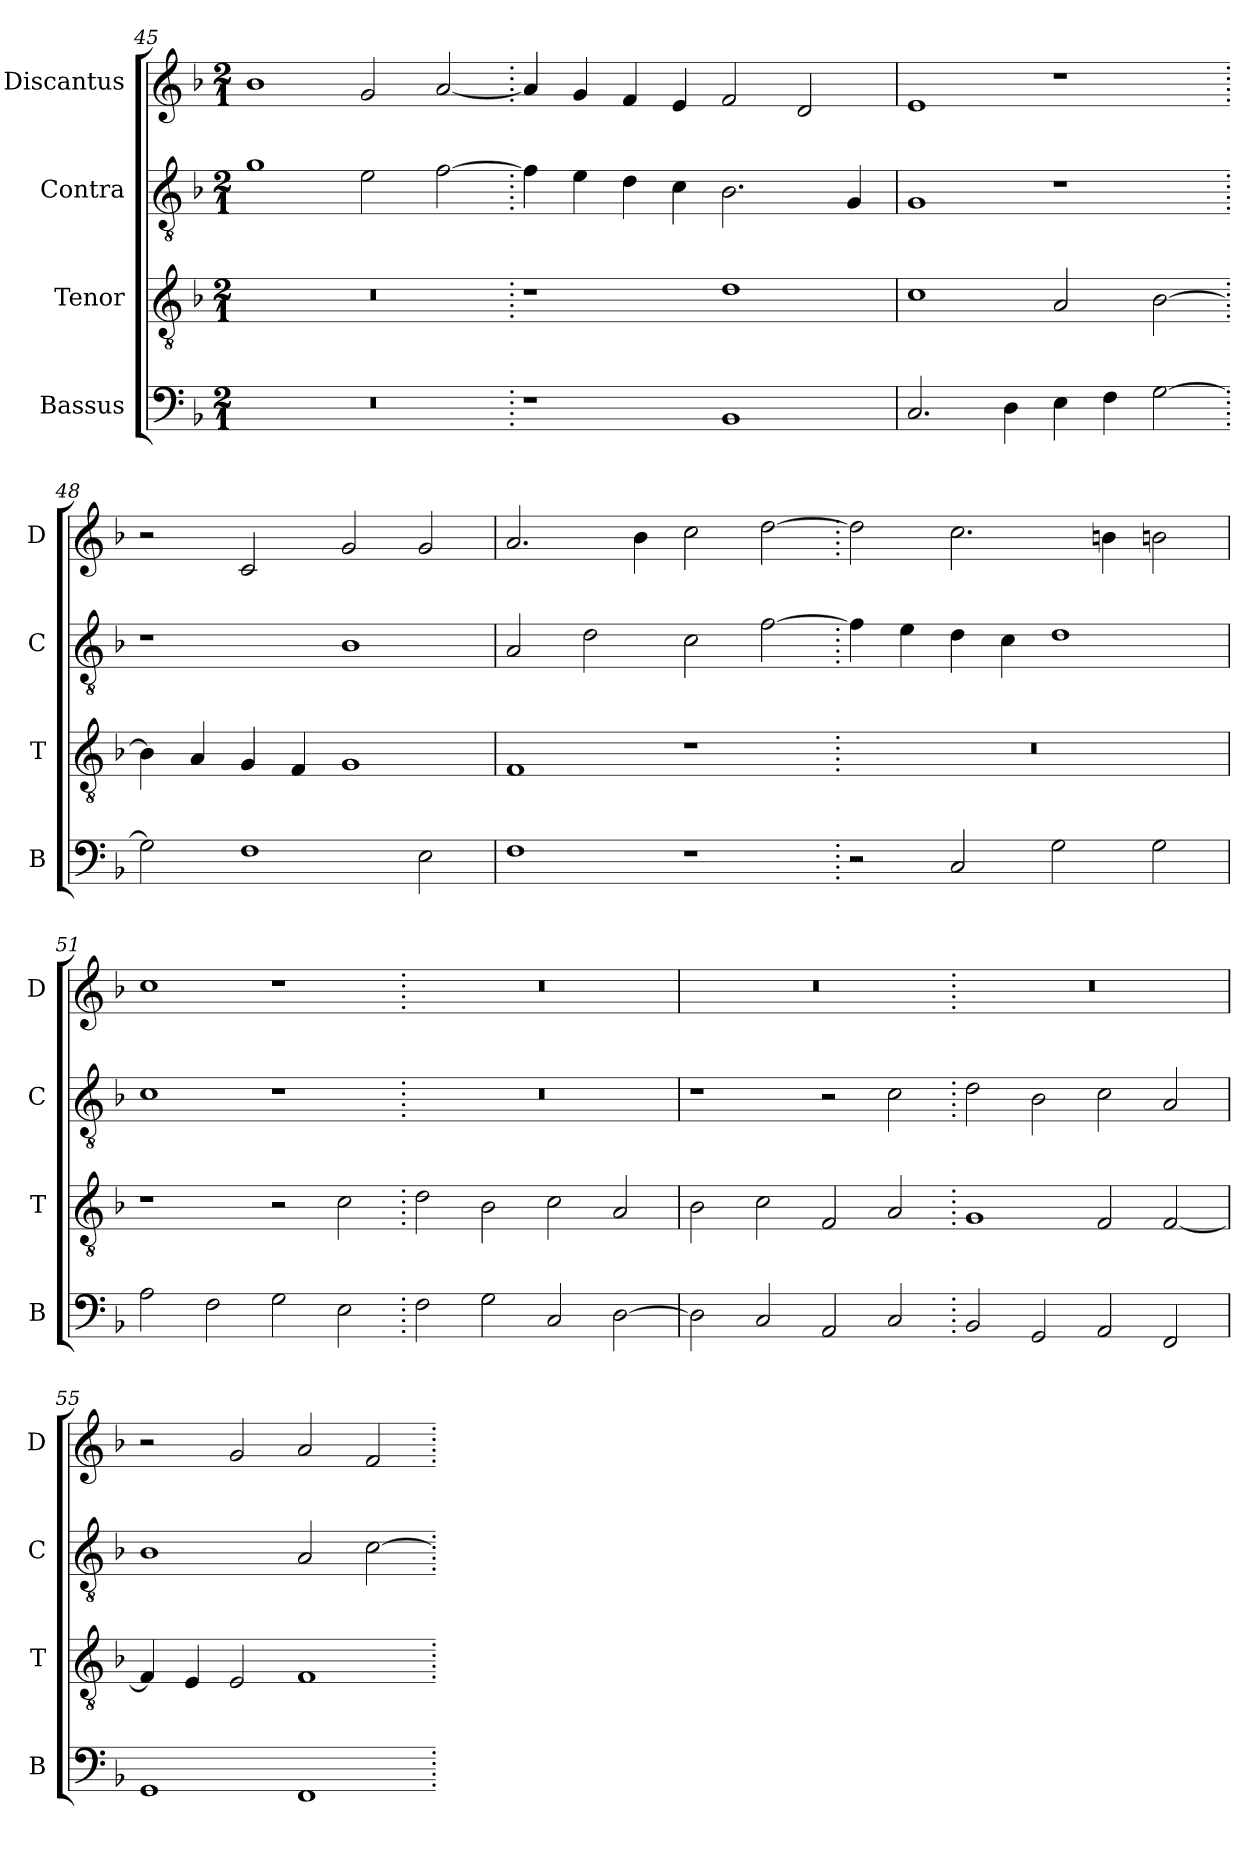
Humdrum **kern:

**kern	**kern	**kern	**kern
*part4	*part3	*part2	*part1
*staff4	*staff3	*staff2	*staff1
*I"Bassus	*I"Tenor	*I"Contra	*I"Discantus
*I'B	*I'T	*I'C	*I'D
*clefF4	*clefGv2	*clefGv2	*clefG2
*k[b-]	*k[b-]	*k[b-]	*k[b-]
*M2/1	*M2/1	*M2/1	*M2/1
=45	=45	=45	=45
0r	0r	1g	1b-
.	.	2e\	2g/
.	.	[2f\	[2a/
=46.	=46.	=46.	=46.
1r	1r	4f\]	4a/]
.	.	4e\	4g/
.	.	4d\	4f/
.	.	4c\	4e/
1BB-	1d	2.B-\	2f/
.	.	.	2d/
.	.	4G/	.
=47	=47	=47	=47
2.C/	1c	1G	1e
4D\	.	.	.
4E\	2A/	1r	1r
4F\	.	.	.
[2G\	[2B-\	.	.
=48.	=48.	=48.	=48.
2G\]	4B-\]	1r	2r
.	4A/	.	.
1F	4G/	.	2c/
.	4F/	.	.
.	1G	1B-	2g/
2E\	.	.	2g/
=49	=49	=49	=49
1F	1F	2A/	2.a/
.	.	2d\	.
.	.	.	4b-\
1r	1r	2c\	2cc\
.	.	[2f\	[2dd\
=50.	=50.	=50.	=50.
2r	0r	4f\]	2dd\]
.	.	4e\	.
2C/	.	4d\	2.cc\
.	.	4c\	.
2G\	.	1d	.
.	.	.	4bn\
2G\	.	.	2bn\
=51	=51	=51	=51
2A\	1r	1c	1cc
2F\	.	.	.
2G\	2r	1r	1r
2E\	2c\	.	.
=52.	=52.	=52.	=52.
2F\	2d\	0r	0r
2G\	2B-\	.	.
2C/	2c\	.	.
[2D\	2A/	.	.
=53	=53	=53	=53
2D\]	2B-\	1r	0r
2C/	2c\	.	.
2AA/	2F/	2r	.
2C/	2A/	2c\	.
=54.	=54.	=54.	=54.
2BB-/	1G	2d\	0r
2GG/	.	2B-\	.
2AA/	2F/	2c\	.
2FF/	[2F/	2A/	.
=55	=55	=55	=55
1GG	4F/]	1B-	2r
.	4E/	.	.
.	2E/	.	2g/
1FF	1F	2A/	2a/
.	.	[2c\	2f/
=.	=.	=.	=.
*-	*-	*-	*-
